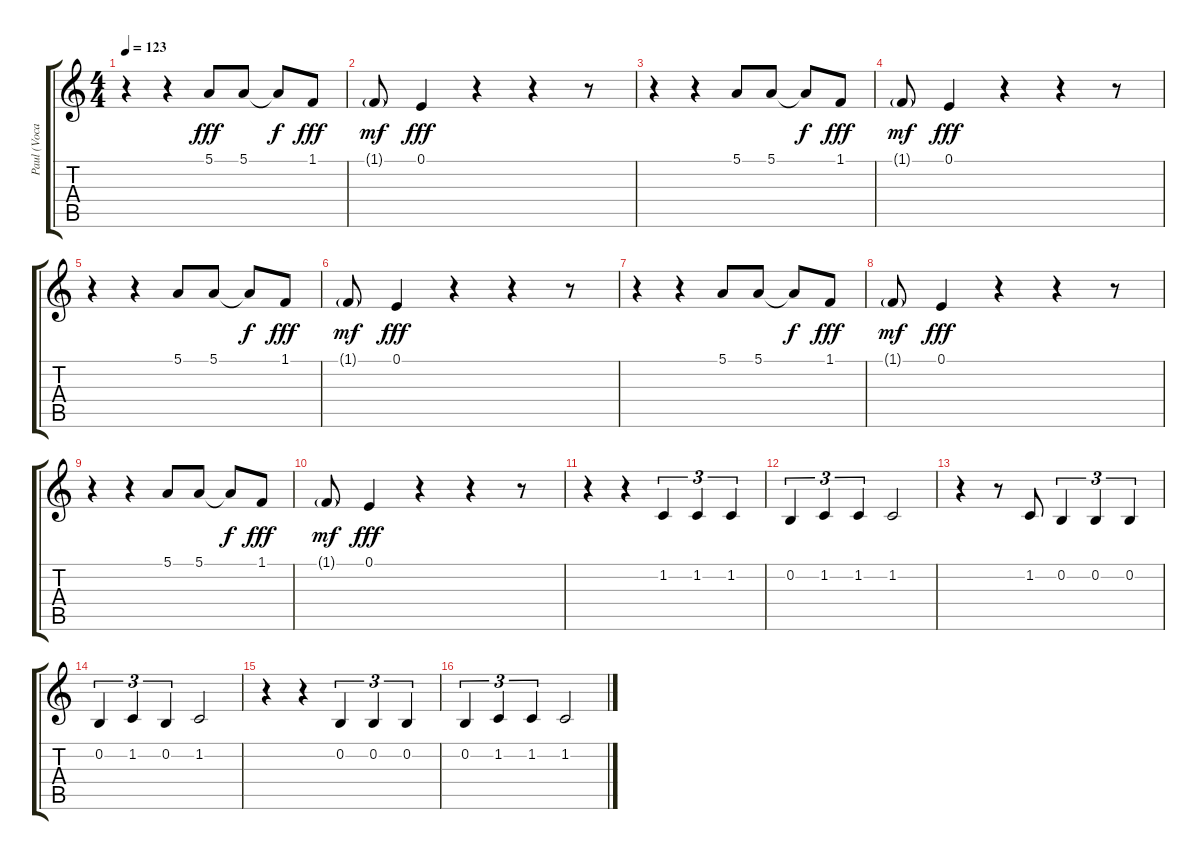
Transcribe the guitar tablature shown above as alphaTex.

\track ("Paul (Vocals)" "Paul (Voca") {instrument trombone}
\staff {score tabs}
\tuning (E4 B3 G3 D3 A2 E2) {hide}
\ts (4 4)
\tempo 123
\clef g2
\ks c
r.4{dy fff} r.4 5.1.8 5.1.8 5.1{t}.8{dy f} 1.1.8{dy fff} |
1.1{g}.8{dy mf} 0.1.4{dy fff} r.4 r.4 r.8 |
r.4 r.4 5.1.8 5.1.8 5.1{t}.8{dy f} 1.1.8{dy fff} |
1.1{g}.8{dy mf} 0.1.4{dy fff} r.4 r.4 r.8 |
r.4 r.4 5.1.8 5.1.8 5.1{t}.8{dy f} 1.1.8{dy fff} |
1.1{g}.8{dy mf} 0.1.4{dy fff} r.4 r.4 r.8 |
r.4 r.4 5.1.8 5.1.8 5.1{t}.8{dy f} 1.1.8{dy fff} |
1.1{g}.8{dy mf} 0.1.4{dy fff} r.4 r.4 r.8 |
r.4 r.4 5.1.8 5.1.8 5.1{t}.8{dy f} 1.1.8{dy fff} |
1.1{g}.8{dy mf} 0.1.4{dy fff} r.4 r.4 r.8 |
r.4 r.4 1.2.4{tu (3 2)} 1.2.4{tu (3 2)} 1.2.4{tu (3 2)} |
0.2.4{tu (3 2)} 1.2.4{tu (3 2)} 1.2.4{tu (3 2)} 1.2.2 |
r.4 r.8 1.2.8 0.2.4{tu (3 2)} 0.2.4{tu (3 2)} 0.2.4{tu (3 2)} |
0.2.4{tu (3 2)} 1.2.4{tu (3 2)} 0.2.4{tu (3 2)} 1.2.2 |
r.4 r.4 0.2.4{tu (3 2)} 0.2.4{tu (3 2)} 0.2.4{tu (3 2)} |
0.2.4{tu (3 2)} 1.2.4{tu (3 2)} 1.2.4{tu (3 2)} 1.2.2
